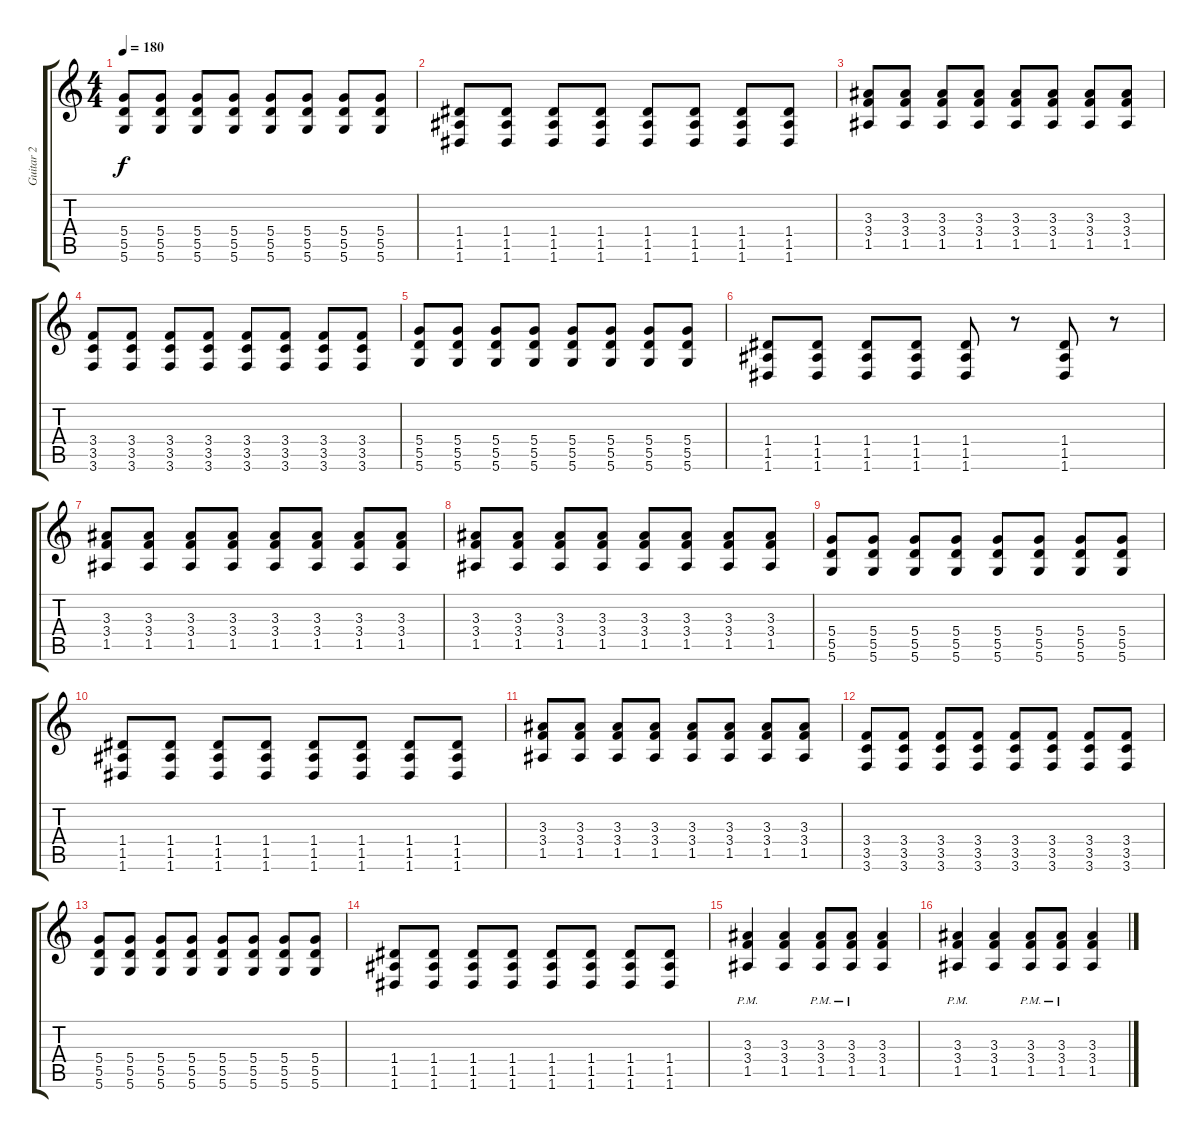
\track ("Guitar 2" "Guitar 2") {instrument distortionguitar}
\staff {score tabs}
\tuning (E4 B3 G3 D3 A2 D2) {hide}
\ts (4 4)
\tempo 180
\clef g2
\ks c
(5.4 5.5 5.6).8{dy f} (5.4 5.5 5.6).8 (5.4 5.5 5.6).8 (5.4 5.5 5.6).8 (5.4 5.5 5.6).8 (5.4 5.5 5.6).8 (5.4 5.5 5.6).8 (5.4 5.5 5.6).8 |
(1.4 1.5 1.6).8 (1.4 1.5 1.6).8 (1.4 1.5 1.6).8 (1.4 1.5 1.6).8 (1.4 1.5 1.6).8 (1.4 1.5 1.6).8 (1.4 1.5 1.6).8 (1.4 1.5 1.6).8 |
(3.3 3.4 1.5).8 (3.3 3.4 1.5).8 (3.3 3.4 1.5).8 (3.3 3.4 1.5).8 (3.3 3.4 1.5).8 (3.3 3.4 1.5).8 (3.3 3.4 1.5).8 (3.3 3.4 1.5).8 |
(3.4 3.5 3.6).8 (3.4 3.5 3.6).8 (3.4 3.5 3.6).8 (3.4 3.5 3.6).8 (3.4 3.5 3.6).8 (3.4 3.5 3.6).8 (3.4 3.5 3.6).8 (3.4 3.5 3.6).8 |
(5.4 5.5 5.6).8 (5.4 5.5 5.6).8 (5.4 5.5 5.6).8 (5.4 5.5 5.6).8 (5.4 5.5 5.6).8 (5.4 5.5 5.6).8 (5.4 5.5 5.6).8 (5.4 5.5 5.6).8 |
(1.4 1.5 1.6).8 (1.4 1.5 1.6).8 (1.4 1.5 1.6).8 (1.4 1.5 1.6).8 (1.4 1.5 1.6).8 r.8 (1.4 1.5 1.6).8 r.8 |
(3.3 3.4 1.5).8 (3.3 3.4 1.5).8 (3.3 3.4 1.5).8 (3.3 3.4 1.5).8 (3.3 3.4 1.5).8 (3.3 3.4 1.5).8 (3.3 3.4 1.5).8 (3.3 3.4 1.5).8 |
(3.3 3.4 1.5).8 (3.3 3.4 1.5).8 (3.3 3.4 1.5).8 (3.3 3.4 1.5).8 (3.3 3.4 1.5).8 (3.3 3.4 1.5).8 (3.3 3.4 1.5).8 (3.3 3.4 1.5).8 |
(5.4 5.5 5.6).8 (5.4 5.5 5.6).8 (5.4 5.5 5.6).8 (5.4 5.5 5.6).8 (5.4 5.5 5.6).8 (5.4 5.5 5.6).8 (5.4 5.5 5.6).8 (5.4 5.5 5.6).8 |
(1.4 1.5 1.6).8 (1.4 1.5 1.6).8 (1.4 1.5 1.6).8 (1.4 1.5 1.6).8 (1.4 1.5 1.6).8 (1.4 1.5 1.6).8 (1.4 1.5 1.6).8 (1.4 1.5 1.6).8 |
(3.3 3.4 1.5).8 (3.3 3.4 1.5).8 (3.3 3.4 1.5).8 (3.3 3.4 1.5).8 (3.3 3.4 1.5).8 (3.3 3.4 1.5).8 (3.3 3.4 1.5).8 (3.3 3.4 1.5).8 |
(3.4 3.5 3.6).8 (3.4 3.5 3.6).8 (3.4 3.5 3.6).8 (3.4 3.5 3.6).8 (3.4 3.5 3.6).8 (3.4 3.5 3.6).8 (3.4 3.5 3.6).8 (3.4 3.5 3.6).8 |
(5.4 5.5 5.6).8 (5.4 5.5 5.6).8 (5.4 5.5 5.6).8 (5.4 5.5 5.6).8 (5.4 5.5 5.6).8 (5.4 5.5 5.6).8 (5.4 5.5 5.6).8 (5.4 5.5 5.6).8 |
(1.4 1.5 1.6).8 (1.4 1.5 1.6).8 (1.4 1.5 1.6).8 (1.4 1.5 1.6).8 (1.4 1.5 1.6).8 (1.4 1.5 1.6).8 (1.4 1.5 1.6).8 (1.4 1.5 1.6).8 |
(3.3{pm} 3.4{pm} 1.5{pm}).4 (3.3 3.4 1.5).4 (3.3{pm} 3.4{pm} 1.5{pm}).8 (3.3{pm} 3.4{pm} 1.5{pm}).8 (3.3 3.4 1.5).4 |
(3.3{pm} 3.4{pm} 1.5{pm}).4 (3.3 3.4 1.5).4 (3.3{pm} 3.4{pm} 1.5{pm}).8 (3.3{pm} 3.4{pm} 1.5{pm}).8 (3.3 3.4 1.5).4
